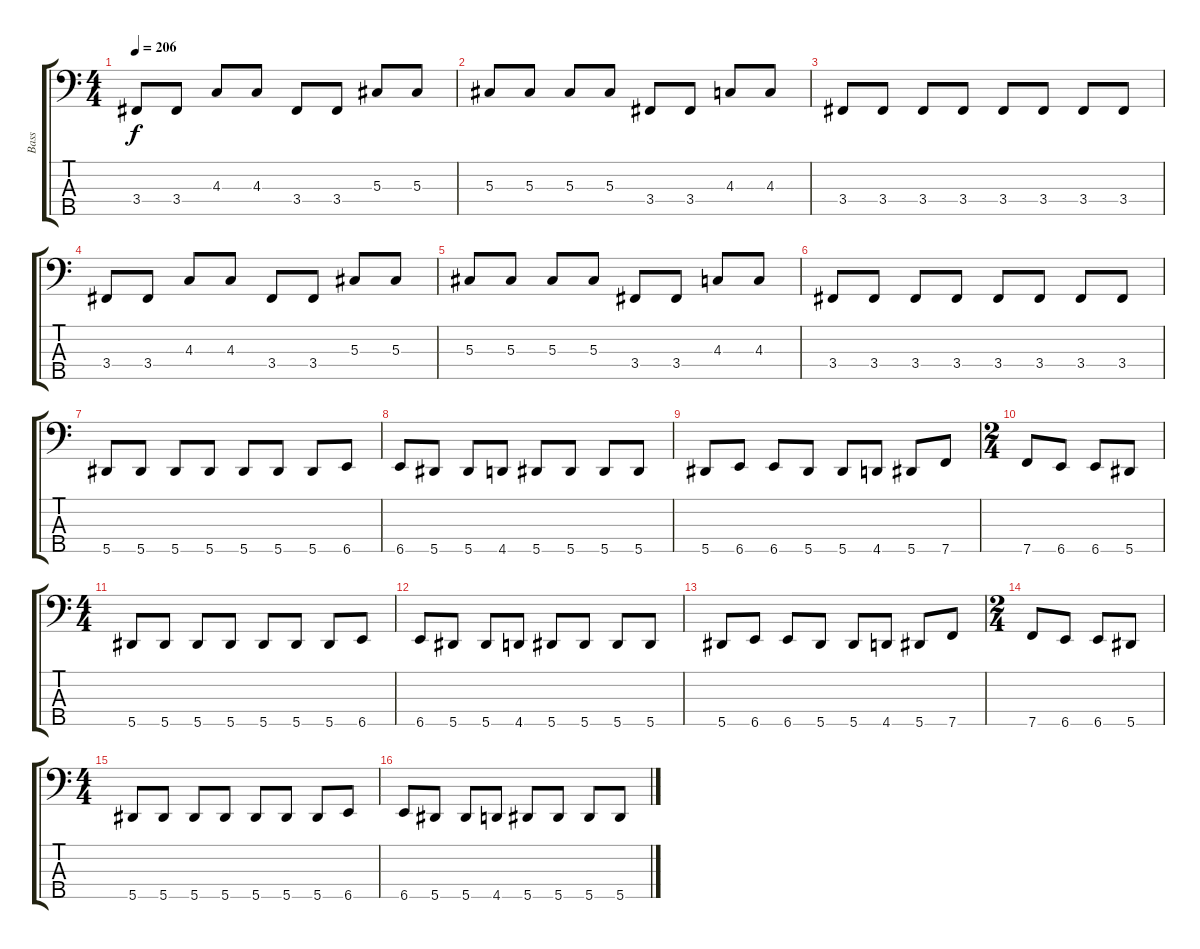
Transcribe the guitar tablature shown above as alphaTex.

\track ("Bass" "Bass") {instrument electricbassfinger}
\staff {score tabs}
\tuning (Gb2 Db2 Ab1 Eb1 Bb0) {hide}
\ts (4 4)
\tempo 206
\clef f4
\ks c
3.4.8{dy f} 3.4.8 4.3.8 4.3.8 3.4.8 3.4.8 5.3.8 5.3.8 |
5.3.8 5.3.8 5.3.8 5.3.8 3.4.8 3.4.8 4.3.8 4.3.8 |
3.4.8 3.4.8 3.4.8 3.4.8 3.4.8 3.4.8 3.4.8 3.4.8 |
3.4.8 3.4.8 4.3.8 4.3.8 3.4.8 3.4.8 5.3.8 5.3.8 |
5.3.8 5.3.8 5.3.8 5.3.8 3.4.8 3.4.8 4.3.8 4.3.8 |
3.4.8 3.4.8 3.4.8 3.4.8 3.4.8 3.4.8 3.4.8 3.4.8 |
5.5.8 5.5.8 5.5.8 5.5.8 5.5.8 5.5.8 5.5.8 6.5.8 |
6.5.8 5.5.8 5.5.8 4.5.8 5.5.8 5.5.8 5.5.8 5.5.8 |
5.5.8 6.5.8 6.5.8 5.5.8 5.5.8 4.5.8 5.5.8 7.5.8 |
\ts (2 4)
7.5.8 6.5.8 6.5.8 5.5.8 |
\ts (4 4)
5.5.8 5.5.8 5.5.8 5.5.8 5.5.8 5.5.8 5.5.8 6.5.8 |
6.5.8 5.5.8 5.5.8 4.5.8 5.5.8 5.5.8 5.5.8 5.5.8 |
5.5.8 6.5.8 6.5.8 5.5.8 5.5.8 4.5.8 5.5.8 7.5.8 |
\ts (2 4)
7.5.8 6.5.8 6.5.8 5.5.8 |
\ts (4 4)
5.5.8 5.5.8 5.5.8 5.5.8 5.5.8 5.5.8 5.5.8 6.5.8 |
6.5.8 5.5.8 5.5.8 4.5.8 5.5.8 5.5.8 5.5.8 5.5.8
